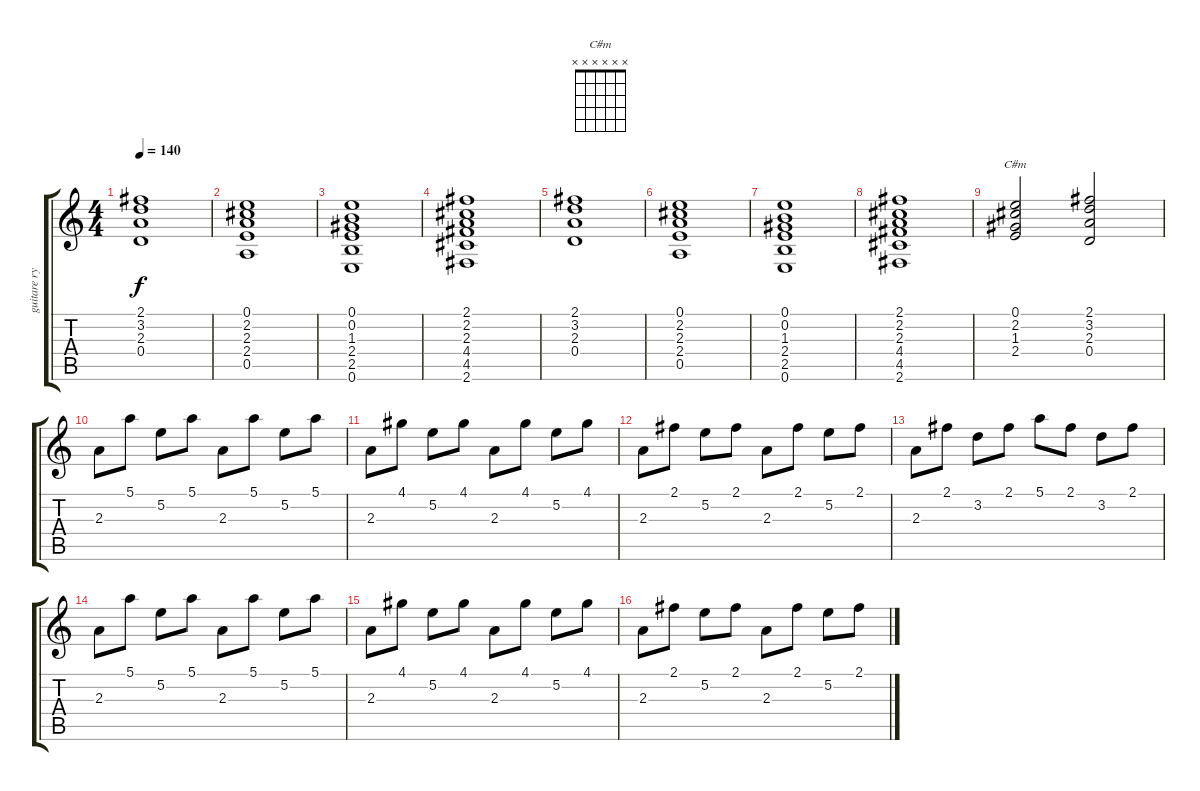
\track ("guitare rythmique" "guitare ry") {instrument acousticguitarsteel}
\staff {score tabs}
\tuning (E4 B3 G3 D3 A2 E2) {hide}
\chord ("C#m" x x x x x x) {firstfret 0}
\ts (4 4)
\tempo 140
\clef g2
\ks c
(2.1 3.2 2.3 0.4).1{dy f} |
(0.1 2.2 2.3 2.4 0.5).1 |
(0.1 0.2 1.3 2.4 2.5 0.6).1 |
(2.1 2.2 2.3 4.4 4.5 2.6).1 |
(2.1 3.2 2.3 0.4).1 |
(0.1 2.2 2.3 2.4 0.5).1 |
(0.1 0.2 1.3 2.4 2.5 0.6).1 |
(2.1 2.2 2.3 4.4 4.5 2.6).1 |
(0.1 2.2 1.3 2.4).2{ch "C#m"} (2.1 3.2 2.3 0.4).2 |
2.3.8 5.1.8 5.2.8 5.1.8 2.3.8 5.1.8 5.2.8 5.1.8 |
2.3.8 4.1.8 5.2.8 4.1.8 2.3.8 4.1.8 5.2.8 4.1.8 |
2.3.8 2.1.8 5.2.8 2.1.8 2.3.8 2.1.8 5.2.8 2.1.8 |
2.3.8 2.1.8 3.2.8 2.1.8 5.1.8 2.1.8 3.2.8 2.1.8 |
2.3.8 5.1.8 5.2.8 5.1.8 2.3.8 5.1.8 5.2.8 5.1.8 |
2.3.8 4.1.8 5.2.8 4.1.8 2.3.8 4.1.8 5.2.8 4.1.8 |
2.3.8 2.1.8 5.2.8 2.1.8 2.3.8 2.1.8 5.2.8 2.1.8
